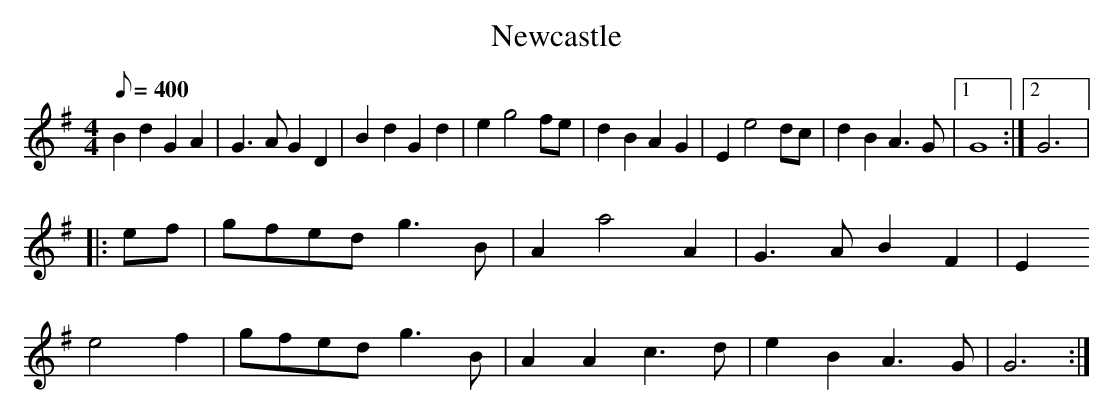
X:1
T:Newcastle
M:4/4
L:1/8
K:G
Q:400
B2 d2 G2 A2 |\
G3 A G2 D2 |\
B2 d2 G2 d2 |\
e2 g4 fe |\
d2 B2 A2 G2 |\
E2 e4 dc |\
d2 B2 A3 G \
|1 G8 :|2\
G6 |:
ef |\
gfed g3 B |\
A2 a4 A2 |\
G3 A B2 F2 |\
E2
e4 f2 |\
gfed g3 B |\
A2 A2 c3 d |\
e2 B2 A3 G |\
G6 :|
